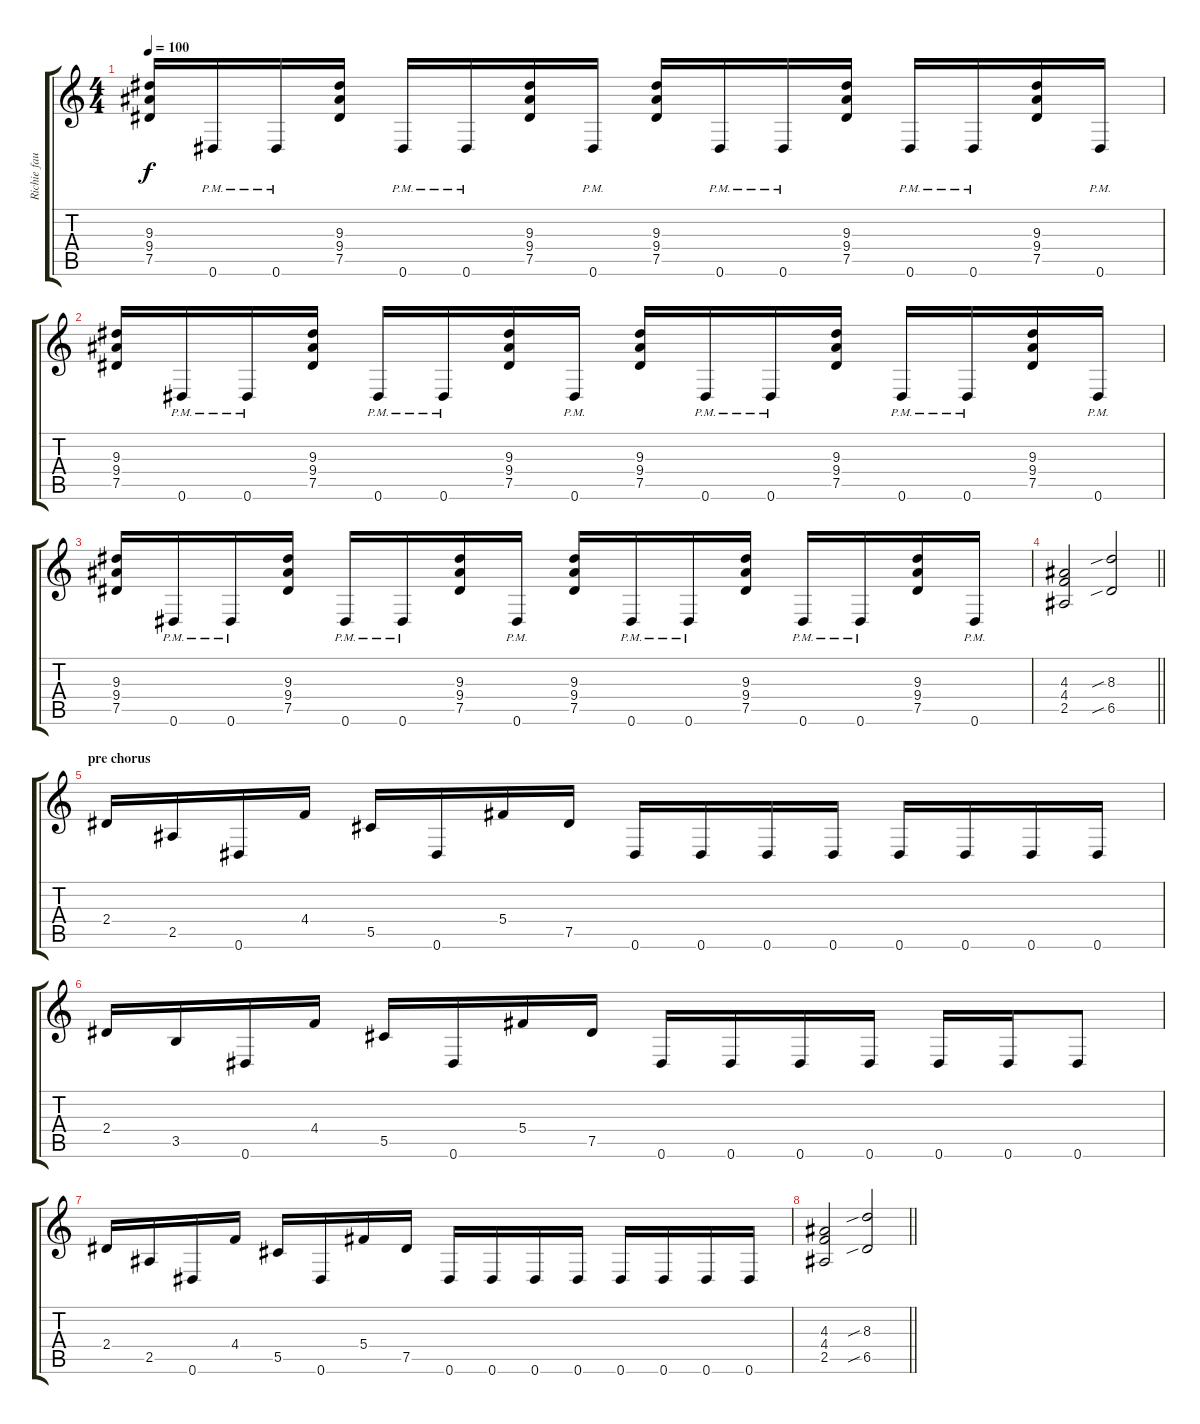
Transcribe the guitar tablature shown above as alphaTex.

\track ("Richie faulkner" "Richie fau") {instrument distortionguitar}
\staff {score tabs}
\tuning (Eb4 Bb3 Gb3 Db3 Ab2 Eb2) {hide}
\ts (4 4)
\tempo 100
\clef g2
\ks c
(9.3 9.4 7.5).16{dy f} 0.6{pm}.16 0.6{pm}.16 (9.3 9.4 7.5).16 0.6{pm}.16 0.6{pm}.16 (9.3 9.4 7.5).16 0.6{pm}.16 (9.3 9.4 7.5).16 0.6{pm}.16 0.6{pm}.16 (9.3 9.4 7.5).16 0.6{pm}.16 0.6{pm}.16 (9.3 9.4 7.5).16 0.6{pm}.16 |
(9.3 9.4 7.5).16 0.6{pm}.16 0.6{pm}.16 (9.3 9.4 7.5).16 0.6{pm}.16 0.6{pm}.16 (9.3 9.4 7.5).16 0.6{pm}.16 (9.3 9.4 7.5).16 0.6{pm}.16 0.6{pm}.16 (9.3 9.4 7.5).16 0.6{pm}.16 0.6{pm}.16 (9.3 9.4 7.5).16 0.6{pm}.16 |
(9.3 9.4 7.5).16 0.6{pm}.16 0.6{pm}.16 (9.3 9.4 7.5).16 0.6{pm}.16 0.6{pm}.16 (9.3 9.4 7.5).16 0.6{pm}.16 (9.3 9.4 7.5).16 0.6{pm}.16 0.6{pm}.16 (9.3 9.4 7.5).16 0.6{pm}.16 0.6{pm}.16 (9.3 9.4 7.5).16 0.6{pm}.16 |
\barLineRight lightlight
(4.3 4.4 2.5).2 (8.3{sib} 6.5{sib}).2 |
\section ("" "pre chorus ")
2.4.16 2.5.16 0.6.16 4.4.16 5.5.16 0.6.16 5.4.16 7.5.16 0.6.16 0.6.16 0.6.16 0.6.16 0.6.16 0.6.16 0.6.16 0.6.16 |
2.4.16 3.5.16 0.6.16 4.4.16 5.5.16 0.6.16 5.4.16 7.5.16 0.6.16 0.6.16 0.6.16 0.6.16 0.6.16 0.6.16 0.6.8 |
2.4.16 2.5.16 0.6.16 4.4.16 5.5.16 0.6.16 5.4.16 7.5.16 0.6.16 0.6.16 0.6.16 0.6.16 0.6.16 0.6.16 0.6.16 0.6.16 |
\barLineRight lightlight
(4.3 4.4 2.5).2 (8.3{sib} 6.5{sib}).2
